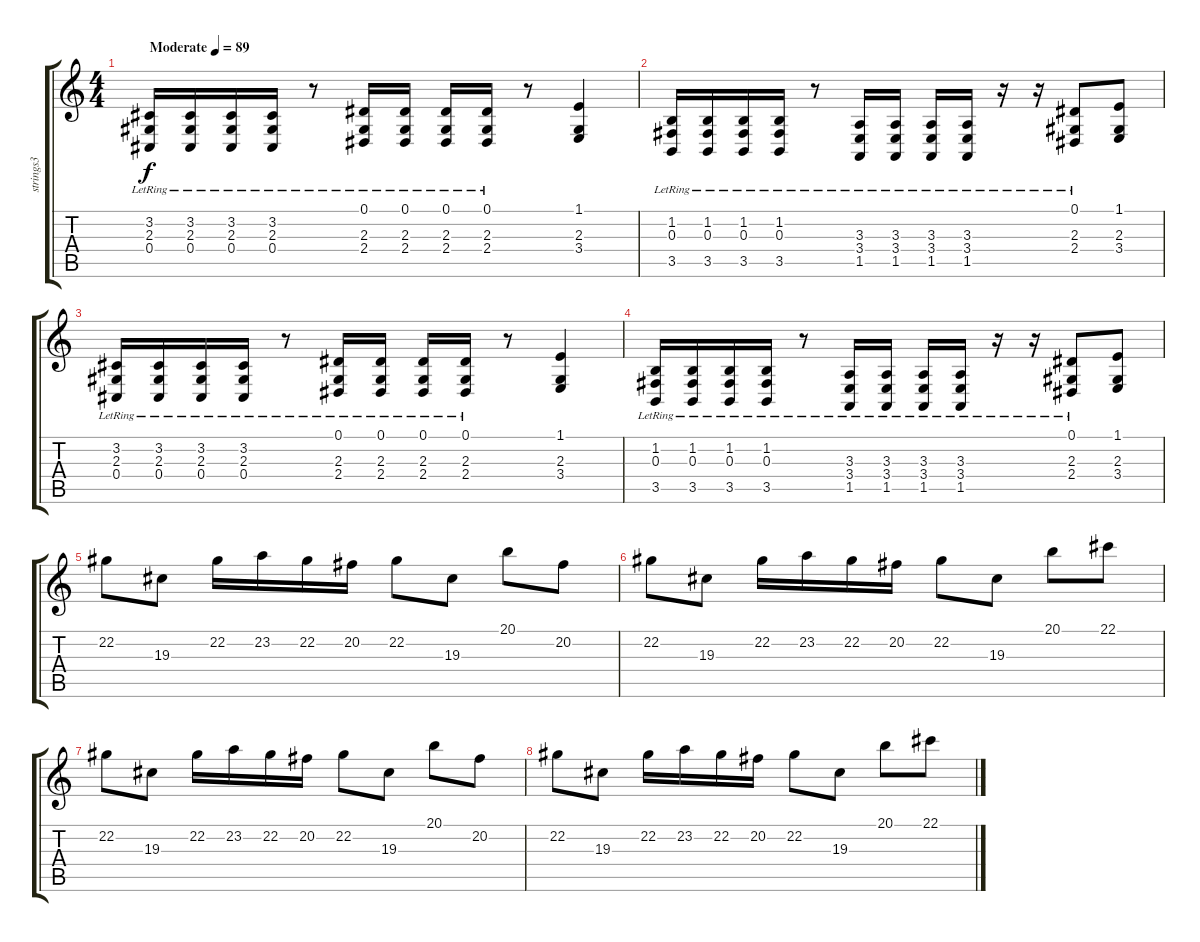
\track ("strings3" "strings3") {instrument viola}
\staff {score tabs}
\tuning (Eb4 Bb3 Gb3 Db3 Ab2 Db2) {hide}
\ts (4 4)
\tempo (89 "Moderate")
\clef g2
\ks c
(3.2{lr} 2.3 0.4).16{dy f instrument viola} (3.2{lr} 2.3 0.4).16 (3.2{lr} 2.3 0.4).16 (3.2{lr} 2.3 0.4).16 r.8 (0.1{lr} 2.3 2.4).16 (0.1{lr} 2.3 2.4).16 (0.1{lr} 2.3 2.4).16 (0.1{lr} 2.3 2.4).16 r.8 (1.1 2.3 3.4).4 |
(1.2{lr} 0.3 3.5).16 (1.2{lr} 0.3 3.5).16 (1.2{lr} 0.3 3.5).16 (1.2{lr} 0.3 3.5).16 r.8 (3.3{lr} 3.4 1.5).16 (3.3{lr} 3.4 1.5).16 (3.3{lr} 3.4 1.5).16 (3.3{lr} 3.4 1.5).16 r.16 r.16 (0.1{lr} 2.3 2.4).8 (1.1 2.3 3.4).8 |
(3.2{lr} 2.3 0.4{lr}).16 (3.2{lr} 2.3 0.4{lr}).16 (3.2{lr} 2.3 0.4{lr}).16 (3.2{lr} 2.3 0.4{lr}).16 r.8 (0.1{lr} 2.3 2.4{lr}).16 (0.1{lr} 2.3 2.4{lr}).16 (0.1{lr} 2.3 2.4{lr}).16 (0.1{lr} 2.3 2.4{lr}).16 r.8 (1.1 2.3 3.4).4 |
(1.2{lr} 0.3 3.5{lr}).16 (1.2{lr} 0.3 3.5{lr}).16 (1.2{lr} 0.3 3.5{lr}).16 (1.2{lr} 0.3 3.5{lr}).16 r.8 (3.3{lr} 3.4 1.5{lr}).16 (3.3{lr} 3.4 1.5{lr}).16 (3.3{lr} 3.4 1.5{lr}).16 (3.3{lr} 3.4 1.5{lr}).16 r.16 r.16 (0.1{lr} 2.3 2.4{lr}).8 (1.1 2.3 3.4).8 |
22.2.8 19.3.8 22.2.16 23.2.16 22.2.16 20.2.16 22.2.8 19.3.8 20.1.8 20.2.8 |
22.2.8 19.3.8 22.2.16 23.2.16 22.2.16 20.2.16 22.2.8 19.3.8 20.1.8 22.1.8 |
22.2.8 19.3.8 22.2.16 23.2.16 22.2.16 20.2.16 22.2.8 19.3.8 20.1.8 20.2.8 |
22.2.8 19.3.8 22.2.16 23.2.16 22.2.16 20.2.16 22.2.8 19.3.8 20.1.8 22.1.8
